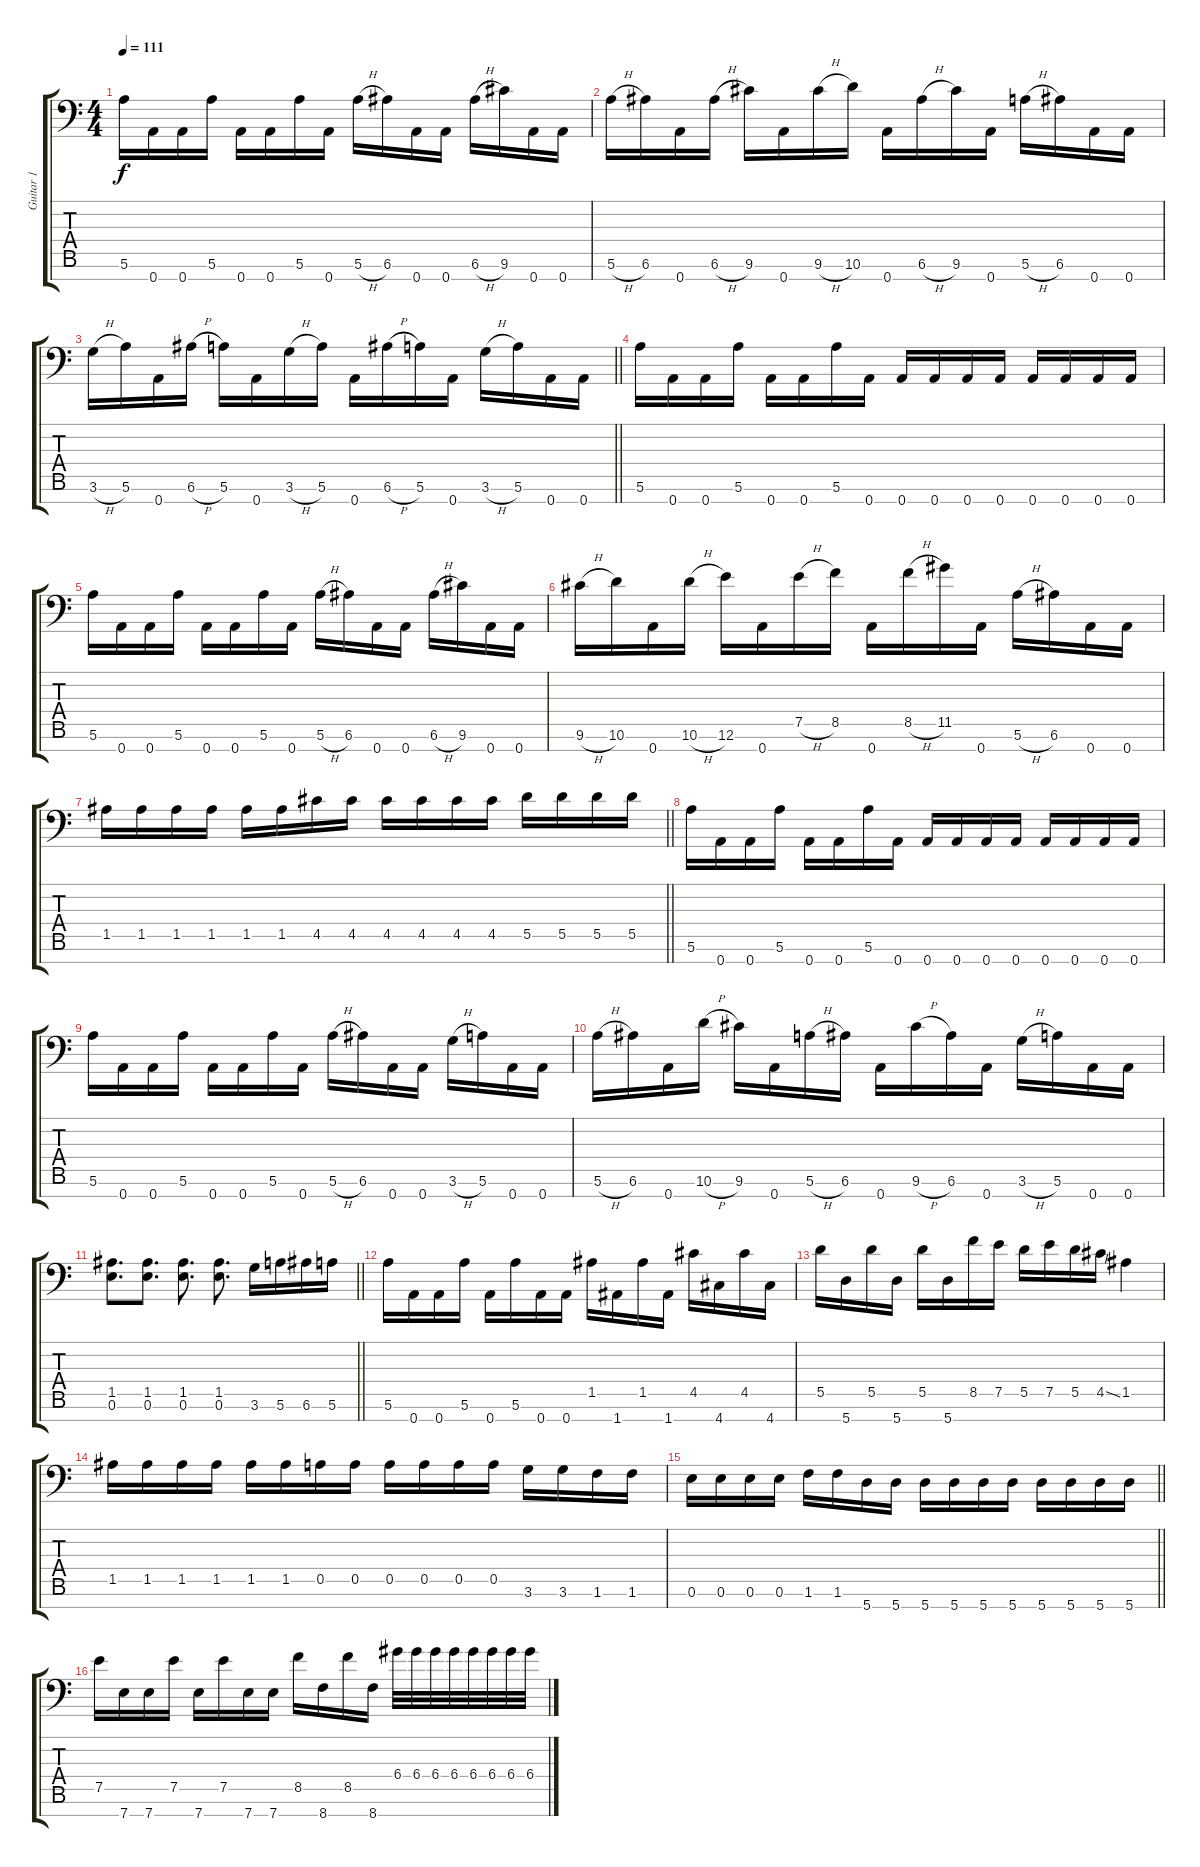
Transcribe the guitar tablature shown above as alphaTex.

\track ("Guitar 1" "Guitar 1") {mute instrument distortionguitar}
\staff {score tabs}
\tuning (E4 B3 G3 D3 A2 E2 A1) {hide}
\ts (4 4)
\tempo 111
\clef f4
\ks c
5.6.16{dy f} 0.7.16 0.7.16 5.6.16 0.7.16 0.7.16 5.6.16 0.7.16 5.6{h}.16 6.6.16 0.7.16 0.7.16 6.6{h}.16 9.6.16 0.7.16 0.7.16 |
5.6{h}.16 6.6.16 0.7.16 6.6{h}.16 9.6.16 0.7.16 9.6{h}.16 10.6.16 0.7.16 6.6{h}.16 9.6.16 0.7.16 5.6{h}.16 6.6.16 0.7.16 0.7.16 |
\barLineRight lightlight
3.6{h}.16 5.6.16 0.7.16 6.6{h}.16 5.6.16 0.7.16 3.6{h}.16 5.6.16 0.7.16 6.6{h}.16 5.6.16 0.7.16 3.6{h}.16 5.6.16 0.7.16 0.7.16 |
5.6.16 0.7.16 0.7.16 5.6.16 0.7.16 0.7.16 5.6.16 0.7.16 0.7.16 0.7.16 0.7.16 0.7.16 0.7.16 0.7.16 0.7.16 0.7.16 |
5.6.16 0.7.16 0.7.16 5.6.16 0.7.16 0.7.16 5.6.16 0.7.16 5.6{h}.16 6.6.16 0.7.16 0.7.16 6.6{h}.16 9.6.16 0.7.16 0.7.16 |
9.6{h}.16 10.6.16 0.7.16 10.6{h}.16 12.6.16 0.7.16 7.5{h}.16 8.5.16 0.7.16 8.5{h}.16 11.5.16 0.7.16 5.6{h}.16 6.6.16 0.7.16 0.7.16 |
\barLineRight lightlight
1.5.16 1.5.16 1.5.16 1.5.16 1.5.16 1.5.16 4.5.16 4.5.16 4.5.16 4.5.16 4.5.16 4.5.16 5.5.16 5.5.16 5.5.16 5.5.16 |
5.6.16 0.7.16 0.7.16 5.6.16 0.7.16 0.7.16 5.6.16 0.7.16 0.7.16 0.7.16 0.7.16 0.7.16 0.7.16 0.7.16 0.7.16 0.7.16 |
5.6.16 0.7.16 0.7.16 5.6.16 0.7.16 0.7.16 5.6.16 0.7.16 5.6{h}.16 6.6.16 0.7.16 0.7.16 3.6{h}.16 5.6.16 0.7.16 0.7.16 |
5.6{h}.16 6.6.16 0.7.16 10.6{h}.16 9.6.16 0.7.16 5.6{h}.16 6.6.16 0.7.16 9.6{h}.16 6.6.16 0.7.16 3.6{h}.16 5.6.16 0.7.16 0.7.16 |
\barLineRight lightlight
(1.5 0.6).8{d} (1.5 0.6).8{d} (1.5 0.6).8{d} (1.5 0.6).8{d} 3.6.16 5.6.16 6.6.16 5.6.16 |
\section ("" "")
5.6.16 0.7.16 0.7.16 5.6.16 0.7.16 5.6.16 0.7.16 0.7.16 1.5.16 1.7.16 1.5.16 1.7.16 4.5.16 4.7.16 4.5.16 4.7.16 |
5.5.16 5.7.16 5.5.16 5.7.16 5.5.16 5.7.16 8.5.16 7.5.16 5.5.16 7.5.16 5.5.16 4.5{ss}.16 1.5.4 |
1.5.16 1.5.16 1.5.16 1.5.16 1.5.16 1.5.16 0.5.16 0.5.16 0.5.16 0.5.16 0.5.16 0.5.16 3.6.16 3.6.16 1.6.16 1.6.16 |
\barLineRight lightlight
0.6.16 0.6.16 0.6.16 0.6.16 1.6.16 1.6.16 5.7.16 5.7.16 5.7.16 5.7.16 5.7.16 5.7.16 5.7.16 5.7.16 5.7.16 5.7.16 |
7.5.16 7.7.16 7.7.16 7.5.16 7.7.16 7.5.16 7.7.16 7.7.16 8.5.16 8.7.16 8.5.16 8.7.16 6.4.32 6.4.32 6.4.32 6.4.32 6.4.32 6.4.32 6.4.32 6.4.32
